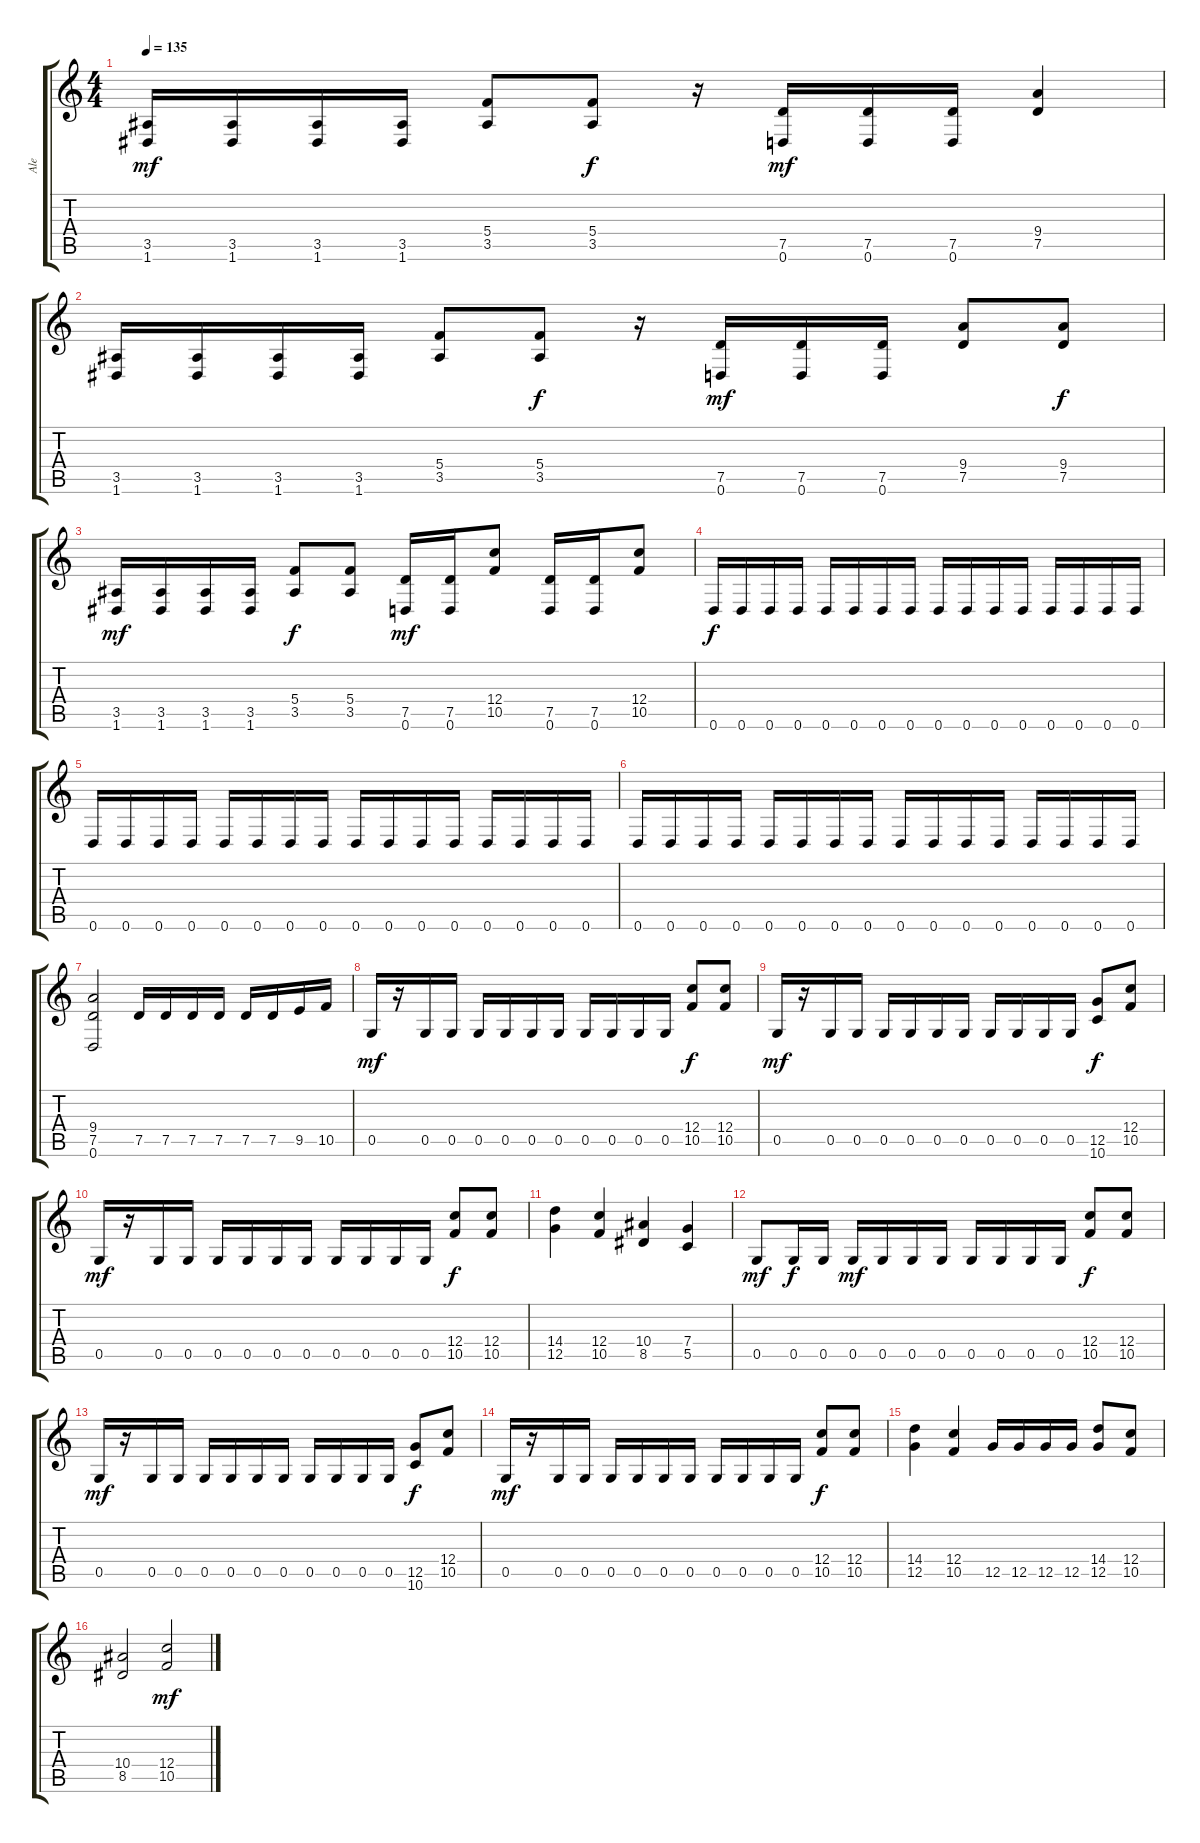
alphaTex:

\track ("Ale" "Ale") {instrument distortionguitar}
\staff {score tabs}
\tuning (D4 A3 F3 C3 G2 D2) {hide}
\ts (4 4)
\tempo 135
\clef g2
\ks c
(3.5 1.6).16{dy mf} (3.5 1.6).16 (3.5 1.6).16 (3.5 1.6).16 (5.4 3.5).8 (5.4 3.5).8{dy f} r.16 (7.5 0.6).16{dy mf} (7.5 0.6).16 (7.5 0.6).16 (9.4 7.5).4 |
(3.5 1.6).16 (3.5 1.6).16 (3.5 1.6).16 (3.5 1.6).16 (5.4 3.5).8 (5.4 3.5).8{dy f} r.16 (7.5 0.6).16{dy mf} (7.5 0.6).16 (7.5 0.6).16 (9.4 7.5).8 (9.4 7.5).8{dy f} |
(3.5 1.6).16{dy mf} (3.5 1.6).16 (3.5 1.6).16 (3.5 1.6).16 (5.4 3.5).8{dy f} (5.4 3.5).8 (7.5 0.6).16{dy mf} (7.5 0.6).16 (12.4 10.5).8 (7.5 0.6).16 (7.5 0.6).16 (12.4 10.5).8 |
0.6.16{dy f} 0.6.16 0.6.16 0.6.16 0.6.16 0.6.16 0.6.16 0.6.16 0.6.16 0.6.16 0.6.16 0.6.16 0.6.16 0.6.16 0.6.16 0.6.16 |
0.6.16 0.6.16 0.6.16 0.6.16 0.6.16 0.6.16 0.6.16 0.6.16 0.6.16 0.6.16 0.6.16 0.6.16 0.6.16 0.6.16 0.6.16 0.6.16 |
0.6.16 0.6.16 0.6.16 0.6.16 0.6.16 0.6.16 0.6.16 0.6.16 0.6.16 0.6.16 0.6.16 0.6.16 0.6.16 0.6.16 0.6.16 0.6.16 |
(9.4 7.5 0.6).2 7.5.16 7.5.16 7.5.16 7.5.16 7.5.16 7.5.16 9.5.16 10.5.16 |
0.5.16{dy mf} r.16 0.5.16 0.5.16 0.5.16 0.5.16 0.5.16 0.5.16 0.5.16 0.5.16 0.5.16 0.5.16 (12.4 10.5).8{dy f} (12.4 10.5).8 |
0.5.16{dy mf} r.16 0.5.16 0.5.16 0.5.16 0.5.16 0.5.16 0.5.16 0.5.16 0.5.16 0.5.16 0.5.16 (12.5 10.6).8{dy f} (12.4 10.5).8 |
0.5.16{dy mf} r.16 0.5.16 0.5.16 0.5.16 0.5.16 0.5.16 0.5.16 0.5.16 0.5.16 0.5.16 0.5.16 (12.4 10.5).8{dy f} (12.4 10.5).8 |
(14.4 12.5).4 (12.4 10.5).4 (10.4 8.5).4 (7.4 5.5).4 |
0.5.8{dy mf} 0.5.16{dy f} 0.5.16 0.5.16{dy mf} 0.5.16 0.5.16 0.5.16 0.5.16 0.5.16 0.5.16 0.5.16 (12.4 10.5).8{dy f} (12.4 10.5).8 |
0.5.16{dy mf} r.16 0.5.16 0.5.16 0.5.16 0.5.16 0.5.16 0.5.16 0.5.16 0.5.16 0.5.16 0.5.16 (12.5 10.6).8{dy f} (12.4 10.5).8 |
0.5.16{dy mf} r.16 0.5.16 0.5.16 0.5.16 0.5.16 0.5.16 0.5.16 0.5.16 0.5.16 0.5.16 0.5.16 (12.4 10.5).8{dy f} (12.4 10.5).8 |
(14.4 12.5).4 (12.4 10.5).4 12.5.16 12.5.16 12.5.16 12.5.16 (14.4 12.5).8 (12.4 10.5).8 |
(10.4 8.5).2 (12.4 10.5).2{dy mf}
